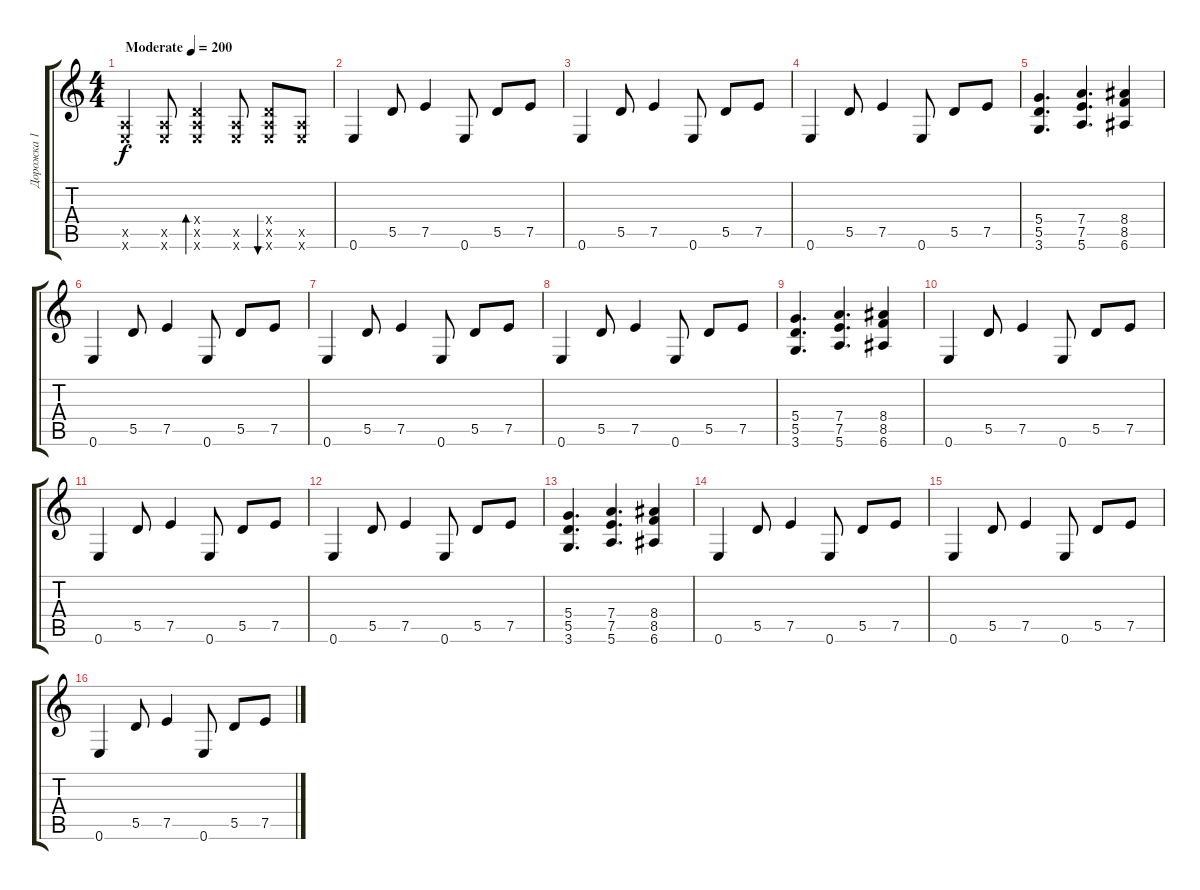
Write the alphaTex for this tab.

\track ("Дорожка 1" "Дорожка 1") {instrument distortionguitar}
\staff {score tabs}
\tuning (E4 B3 G3 D3 A2 E2) {hide}
\ts (4 4)
\tempo (200 "Moderate")
\clef g2
\ks c
(0.5{x} 0.6{x}).4{dy f instrument distortionguitar} (0.5{x} 0.6{x}).8 (0.4{x} 0.5{x} 0.6{x}).4{bd 60} (0.5{x} 0.6{x}).8 (0.4{x} 0.5{x} 0.6{x}).8{bu 120} (0.5{x} 0.6{x}).8 |
0.6.4 5.5.8 7.5.4 0.6.8 5.5.8 7.5.8 |
0.6.4 5.5.8 7.5.4 0.6.8 5.5.8 7.5.8 |
0.6.4 5.5.8 7.5.4 0.6.8 5.5.8 7.5.8 |
(5.4 5.5 3.6).4{d} (7.4 7.5 5.6).4{d} (8.4 8.5 6.6).4 |
0.6.4 5.5.8 7.5.4 0.6.8 5.5.8 7.5.8 |
0.6.4 5.5.8 7.5.4 0.6.8 5.5.8 7.5.8 |
0.6.4 5.5.8 7.5.4 0.6.8 5.5.8 7.5.8 |
(5.4 5.5 3.6).4{d} (7.4 7.5 5.6).4{d} (8.4 8.5 6.6).4 |
0.6.4 5.5.8 7.5.4 0.6.8 5.5.8 7.5.8 |
0.6.4 5.5.8 7.5.4 0.6.8 5.5.8 7.5.8 |
0.6.4 5.5.8 7.5.4 0.6.8 5.5.8 7.5.8 |
(5.4 5.5 3.6).4{d} (7.4 7.5 5.6).4{d} (8.4 8.5 6.6).4 |
0.6.4 5.5.8 7.5.4 0.6.8 5.5.8 7.5.8 |
0.6.4 5.5.8 7.5.4 0.6.8 5.5.8 7.5.8 |
0.6.4 5.5.8 7.5.4 0.6.8 5.5.8 7.5.8
